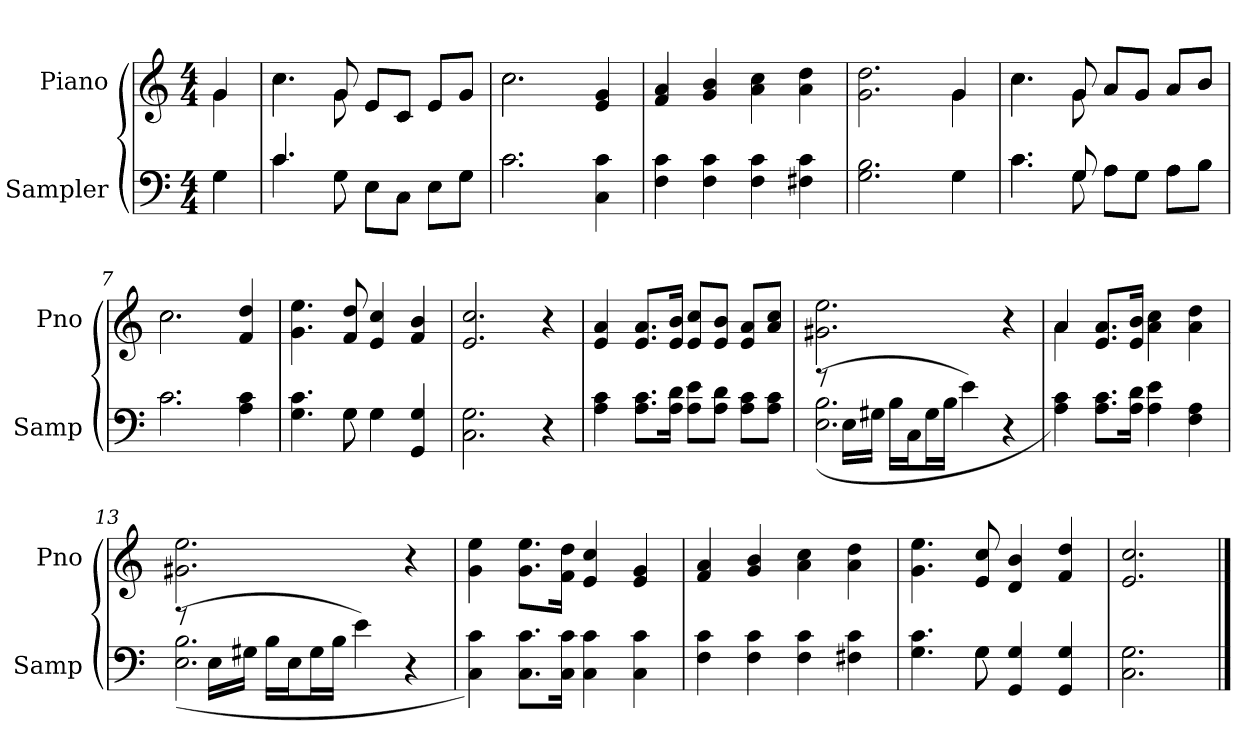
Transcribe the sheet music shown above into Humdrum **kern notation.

**kern	**kern
*part2	*part1
*staff2	*staff1
*I"Sampler	*I"Piano
*I'Samp	*I'Pno
*clefF4	*clefG2
*M4/4	*M4/4
=1	=1
*^	*^
4G\	4G	4g/	4g
=2	=2	=2	=2
4.c/	4.c	4.cc\	4.cc
8G\	8G	8g/	8g
8E\L	8E\L	8e/L	8e/L
8C\J	8C\J	8c/J	8c/J
8E\L	8E\L	8e/L	8e/L
8G\J	8G\J	8g/J	8g/J
=3	=3	=3	=3
2.c\	2.c	2.cc\	2.cc
4C 4c	4ryy	4e 4g	4ryy
*v	*v	*	*
*	*v	*v
=4	=4
4F 4c	4f 4a
4F 4c	4g 4b
4F 4c	4a 4cc
4F#X 4c	4a 4dd
=5	=5
*^	*^
2.G 2.B	2.ryy	2.g 2.dd	2.ryy
4G\	4G	4g/	4g
=6	=6	=6	=6
4.c\	4.c	4.cc\	4.cc
8G/	8G	8g/	8g
8A\L	8A\L	8a/L	8a/L
8G\J	8G\J	8g/J	8g/J
8A\L	8A\L	8a/L	8a/L
8B\J	8B\J	8b/J	8b/J
=7	=7	=7	=7
2.c\	2.c	2.cc\	2.cc
4A 4c	4ryy	4f 4dd	4ryy
*	*	*v	*v
=8	=8	=8
4.G 4.c	4.ryy	4.g 4.ee
8G\	8G	8f 8dd
4G\	4G	4e 4cc
4GG 4G	4ryy	4f 4b
*v	*v	*
=9	=9
2.C 2.G	2.e 2.cc
4r	4r
=10	=10
4A 4c	4e 4a
8.A\ 8.c\L	8.e/ 8.a/L
16A\ 16d\Jk	16e/ 16b/Jk
8A\ 8e\L	8e/ 8cc/L
8A\ 8d\J	8e/ 8b/J
8A\ 8c\L	8e/ 8a/L
8A\ 8c\J	8a/ 8cc/J
=11	=11
*^	*
(8r	(2.E 2.B	2.g#X 2.ee
16E\LL	.	.
16G#X\JJ	.	.
16B\LL	.	.
16C\J	.	.
16G#\L	.	.
16B\JJ	.	.
4e\)	.	.
4r	4ryy	4r
*v	*v	*
=12	=12
*	*^
4A 4c)	4a/	4a
8.A\ 8.c\L	8.e/ 8.a/L	2.ryy
16A\ 16d\Jk	16e/ 16b/Jk	.
4A 4e	4a 4cc	.
4F 4A	4a 4dd	.
*	*v	*v
=13	=13
*^	*
(8r	(2.E 2.B	2.g#X 2.ee
16E\LL	.	.
16G#X\JJ	.	.
16B\LL	.	.
16E\J	.	.
16G#\L	.	.
16B\JJ	.	.
4e\)	.	.
4r	4ryy	4r
*v	*v	*
=14	=14
4C 4c)	4g 4ee
8.C\ 8.c\L	8.g\ 8.ee\L
16C\ 16c\Jk	16f\ 16dd\Jk
4C 4c	4e 4cc
4C 4c	4e 4g
=15	=15
4F 4c	4f 4a
4F 4c	4g 4b
4F 4c	4a 4cc
4F#X 4c	4a 4dd
=16	=16
*^	*
4.G 4.c	4.ryy	4.g 4.ee
8G\	8G	8e 8cc
4GG 4G	2ryy	4d 4b
4GG 4G	.	4f 4dd
*v	*v	*
=17	=17
2.C 2.G	2.e 2.cc
==	==
*-	*-
